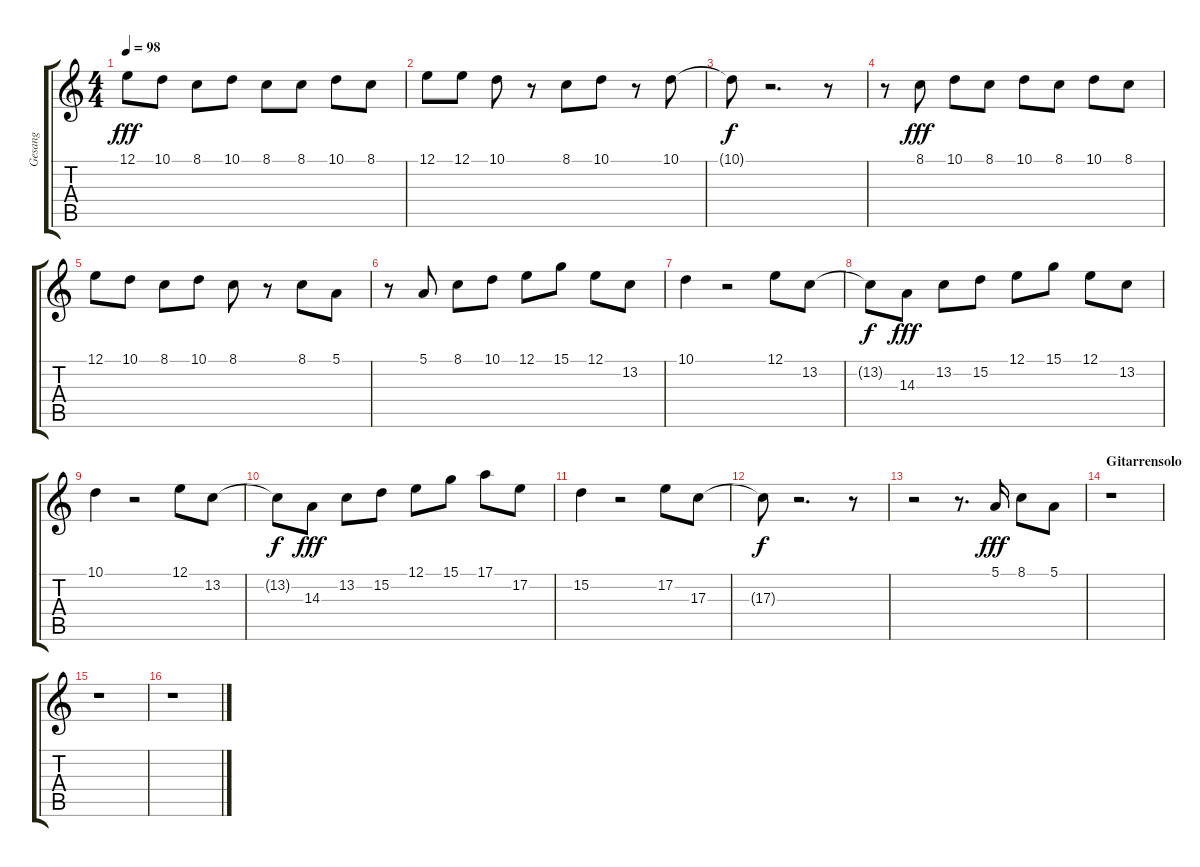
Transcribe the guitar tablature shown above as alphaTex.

\track ("Gesang" "Gesang") {instrument tenorsax}
\staff {score tabs}
\tuning (E4 B3 G3 D3 A2 E2) {hide}
\ts (4 4)
\tempo 98
\clef g2
\ks c
12.1.8{dy fff} 10.1.8 8.1.8 10.1.8 8.1.8 8.1.8 10.1.8 8.1.8 |
12.1.8 12.1.8 10.1.8 r.8 8.1.8 10.1.8 r.8 10.1.8 |
10.1{t}.8{dy f} r.2{d} r.8 |
r.8 8.1.8{dy fff} 10.1.8 8.1.8 10.1.8 8.1.8 10.1.8 8.1.8 |
12.1.8 10.1.8 8.1.8 10.1.8 8.1.8 r.8 8.1.8 5.1.8 |
r.8 5.1.8 8.1.8 10.1.8 12.1.8 15.1.8 12.1.8 13.2.8 |
10.1.4 r.2 12.1.8 13.2.8 |
13.2{t}.8{dy f} 14.3.8{dy fff} 13.2.8 15.2.8 12.1.8 15.1.8 12.1.8 13.2.8 |
10.1.4 r.2 12.1.8 13.2.8 |
13.2{t}.8{dy f} 14.3.8{dy fff} 13.2.8 15.2.8 12.1.8 15.1.8 17.1.8 17.2.8 |
15.2.4 r.2 17.2.8 17.3.8 |
17.3{t}.8{dy f} r.2{d} r.8 |
r.2 r.8{d} 5.1.16{dy fff} 8.1.8 5.1.8 |
\section ("" "Gitarrensolo")
r.1 |
r.1 |
r.1
